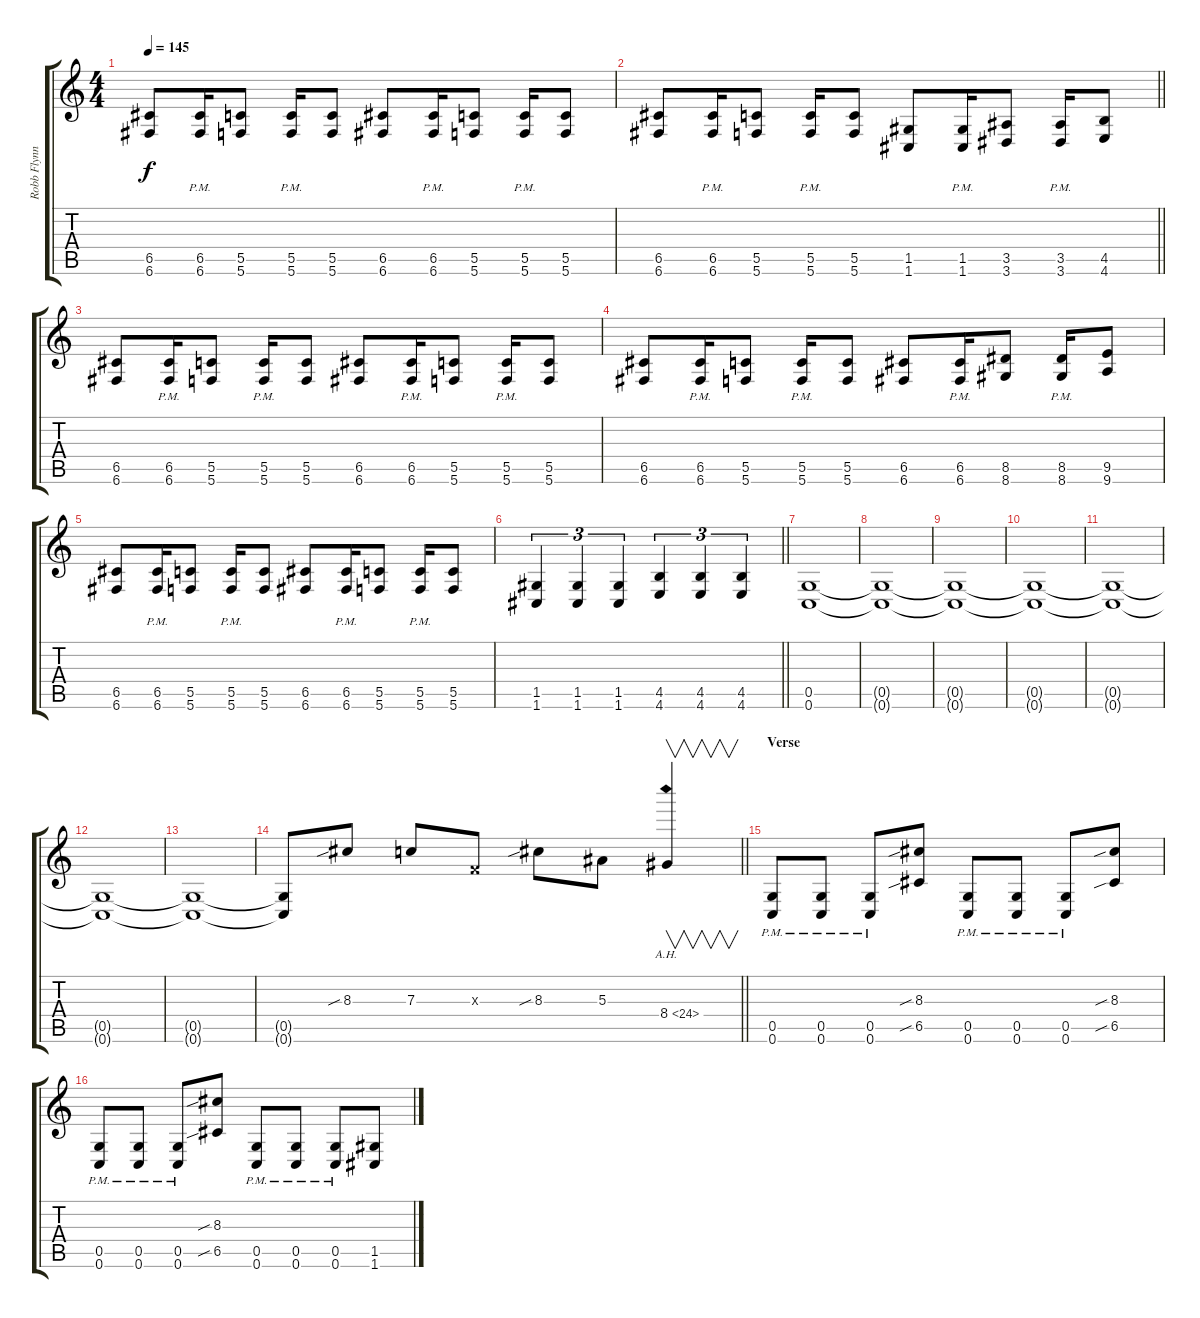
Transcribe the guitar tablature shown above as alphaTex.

\track ("Robb Flynn" "Robb Flynn") {instrument distortionguitar}
\staff {score tabs}
\tuning (D4 A3 F3 C3 G2 C2) {hide}
\ts (4 4)
\tempo 145
\clef g2
\ks c
(6.5 6.6).8{dy f} (6.5{pm} 6.6{pm}).16 (5.5 5.6).8 (5.5{pm} 5.6{pm}).16 (5.5 5.6).8 (6.5 6.6).8 (6.5{pm} 6.6{pm}).16 (5.5 5.6).8 (5.5{pm} 5.6{pm}).16 (5.5 5.6).8 |
\barLineRight lightlight
(6.5 6.6).8 (6.5{pm} 6.6{pm}).16 (5.5 5.6).8 (5.5{pm} 5.6{pm}).16 (5.5 5.6).8 (1.5 1.6).8 (1.5{pm} 1.6{pm}).16 (3.5 3.6).8 (3.5{pm} 3.6{pm}).16 (4.5 4.6).8 |
(6.5 6.6).8 (6.5{pm} 6.6{pm}).16 (5.5 5.6).8 (5.5{pm} 5.6{pm}).16 (5.5 5.6).8 (6.5 6.6).8 (6.5{pm} 6.6{pm}).16 (5.5 5.6).8 (5.5{pm} 5.6{pm}).16 (5.5 5.6).8 |
(6.5 6.6).8 (6.5{pm} 6.6{pm}).16 (5.5 5.6).8 (5.5{pm} 5.6{pm}).16 (5.5 5.6).8 (6.5 6.6).8 (6.5{pm} 6.6{pm}).16 (8.5 8.6).8 (8.5{pm} 8.6{pm}).16 (9.5 9.6).8 |
(6.5 6.6).8 (6.5{pm} 6.6{pm}).16 (5.5 5.6).8 (5.5{pm} 5.6{pm}).16 (5.5 5.6).8 (6.5 6.6).8 (6.5{pm} 6.6{pm}).16 (5.5 5.6).8 (5.5{pm} 5.6{pm}).16 (5.5 5.6).8 |
\barLineRight lightlight
(1.5 1.6).4{tu (3 2)} (1.5 1.6).4{tu (3 2)} (1.5 1.6).4{tu (3 2)} (4.5 4.6).4{tu (3 2)} (4.5 4.6).4{tu (3 2)} (4.5 4.6).4{tu (3 2)} |
(0.5 0.6).1 |
(0.5{t} 0.6{t}).1 |
(0.5{t} 0.6{t}).1 |
(0.5{t} 0.6{t}).1 |
(0.5{t} 0.6{t}).1 |
(0.5{t} 0.6{t}).1 |
(0.5{t} 0.6{t}).1 |
\barLineRight lightlight
(0.5{t} 0.6{t}).8 8.3{sib}.8 7.3.8 0.3{x}.8 8.3{sib}.8 5.3.8 8.4{ah 16}.4{v} |
\section ("" "Verse")
(0.5{pm} 0.6{pm}).8 (0.5{pm} 0.6{pm}).8 (0.5{pm} 0.6{pm}).8 (8.3{sib} 6.5{sib}).8 (0.5{pm} 0.6{pm}).8 (0.5{pm} 0.6{pm}).8 (0.5{pm} 0.6{pm}).8 (8.3{sib} 6.5{sib}).8 |
(0.5{pm} 0.6{pm}).8 (0.5{pm} 0.6{pm}).8 (0.5{pm} 0.6{pm}).8 (8.3{sib} 6.5{sib}).8 (0.5{pm} 0.6{pm}).8 (0.5{pm} 0.6{pm}).8 (0.5{pm} 0.6{pm}).8 (1.5 1.6{h}).8
